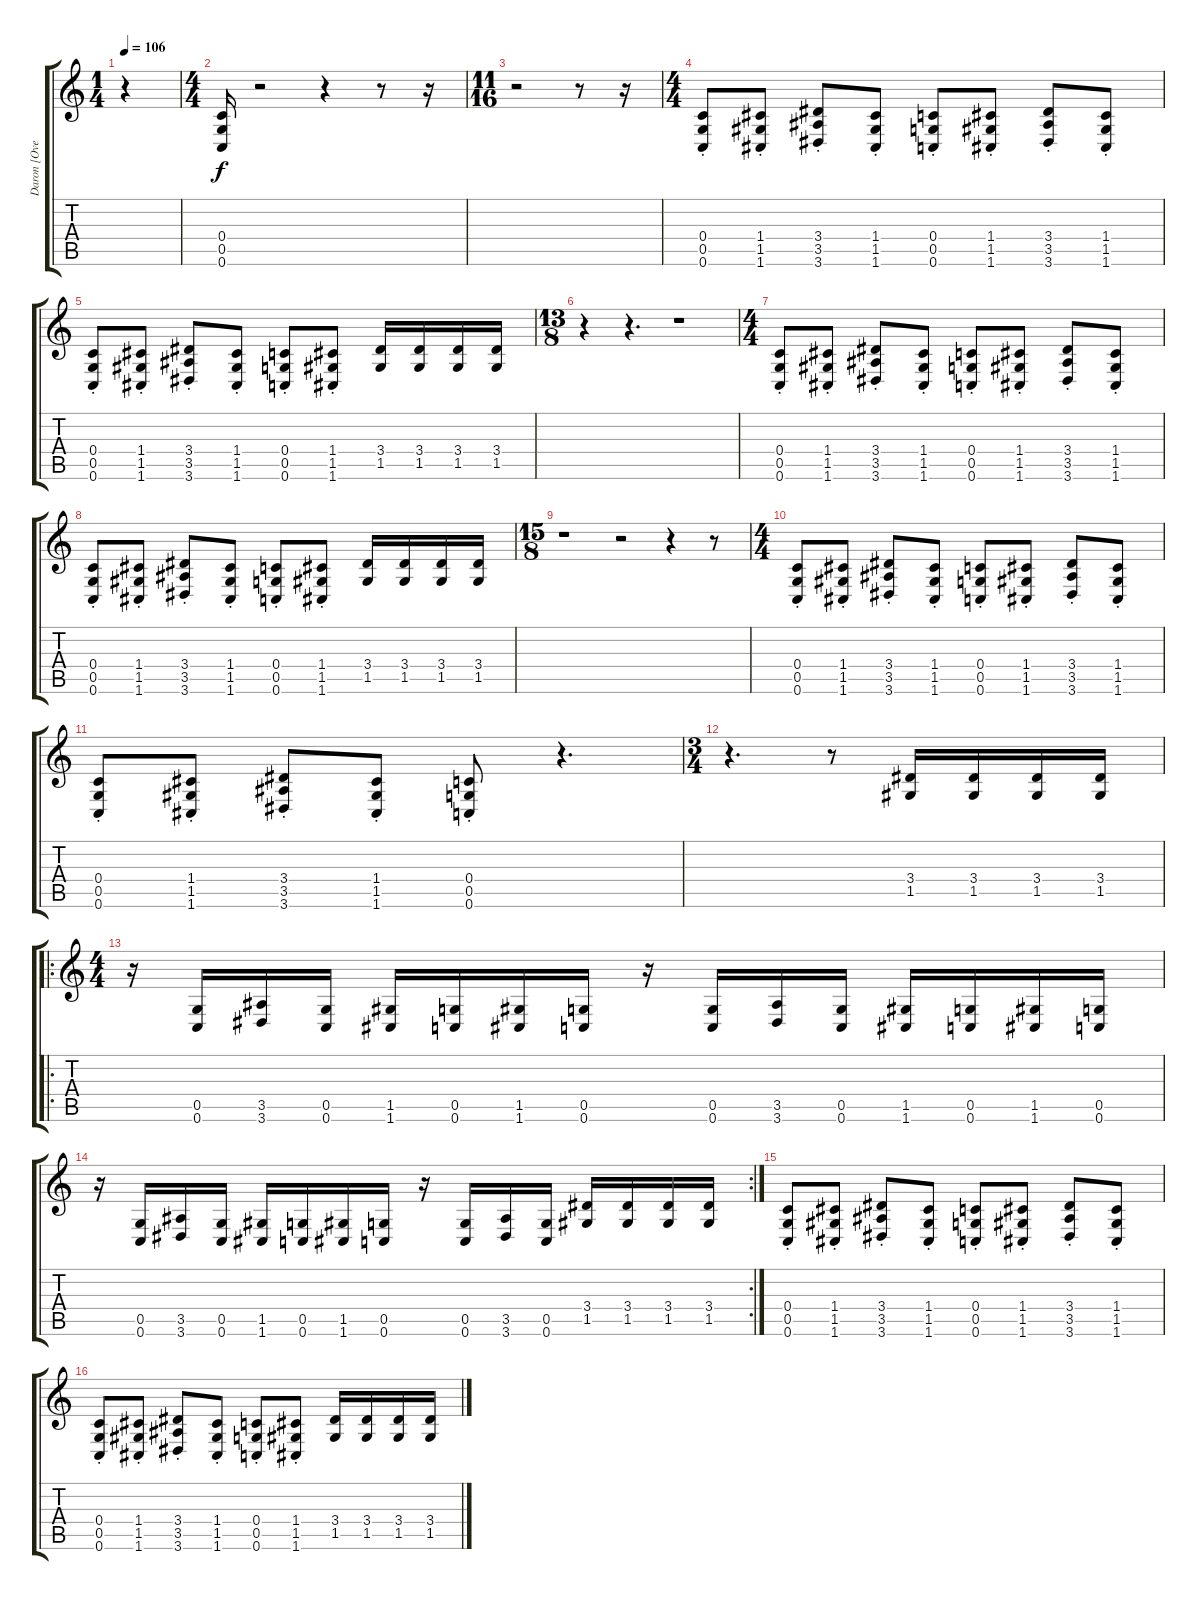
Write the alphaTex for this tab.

\track ("Daron [Overdub]" "Daron [Ove") {instrument overdrivenguitar}
\staff {score tabs}
\tuning (D4 A3 F3 C3 G2 C2) {hide}
\ts (1 4)
\tempo 106
\clef g2
\ks c
r.4{dy f instrument overdrivenguitar} |
\ts (4 4)
(0.4 0.5 0.6).16 r.2 r.4 r.8 r.16 |
\ts (11 16)
r.2 r.8 r.16 |
\ts (4 4)
(0.4{st} 0.5{st} 0.6{st}).8 (1.4{st} 1.5{st} 1.6{st}).8 (3.4{st} 3.5{st} 3.6{st}).8 (1.4{st} 1.5{st} 1.6{st}).8 (0.4{st} 0.5{st} 0.6{st}).8 (1.4{st} 1.5{st} 1.6{st}).8 (3.4{st} 3.5{st} 3.6{st}).8 (1.4{st} 1.5{st} 1.6{st}).8 |
(0.4{st} 0.5{st} 0.6{st}).8 (1.4{st} 1.5{st} 1.6{st}).8 (3.4{st} 3.5{st} 3.6{st}).8 (1.4{st} 1.5{st} 1.6{st}).8 (0.4{st} 0.5{st} 0.6{st}).8 (1.4{st} 1.5{st} 1.6{st}).8 (3.4 1.5).16 (3.4 1.5).16 (3.4 1.5).16 (3.4 1.5).16 |
\ts (13 8)
r.4 r.4{d} r.1 |
\ts (4 4)
(0.4{st} 0.5{st} 0.6{st}).8 (1.4{st} 1.5{st} 1.6{st}).8 (3.4{st} 3.5{st} 3.6{st}).8 (1.4{st} 1.5{st} 1.6{st}).8 (0.4{st} 0.5{st} 0.6{st}).8 (1.4{st} 1.5{st} 1.6{st}).8 (3.4{st} 3.5{st} 3.6{st}).8 (1.4{st} 1.5{st} 1.6{st}).8 |
(0.4{st} 0.5{st} 0.6{st}).8 (1.4{st} 1.5{st} 1.6{st}).8 (3.4{st} 3.5{st} 3.6{st}).8 (1.4{st} 1.5{st} 1.6{st}).8 (0.4{st} 0.5{st} 0.6{st}).8 (1.4{st} 1.5{st} 1.6{st}).8 (3.4 1.5).16 (3.4 1.5).16 (3.4 1.5).16 (3.4 1.5).16 |
\ts (15 8)
r.1 r.2 r.4 r.8 |
\ts (4 4)
(0.4{st} 0.5{st} 0.6{st}).8 (1.4{st} 1.5{st} 1.6{st}).8 (3.4{st} 3.5{st} 3.6{st}).8 (1.4{st} 1.5{st} 1.6{st}).8 (0.4{st} 0.5{st} 0.6{st}).8 (1.4{st} 1.5{st} 1.6{st}).8 (3.4{st} 3.5{st} 3.6{st}).8 (1.4{st} 1.5{st} 1.6{st}).8 |
(0.4{st} 0.5{st} 0.6{st}).8 (1.4{st} 1.5{st} 1.6{st}).8 (3.4{st} 3.5{st} 3.6{st}).8 (1.4{st} 1.5{st} 1.6{st}).8 (0.4{st} 0.5{st} 0.6{st}).8 r.4{d} |
\ts (3 4)
r.4{d} r.8 (3.4 1.5).16 (3.4 1.5).16 (3.4 1.5).16 (3.4 1.5).16 |
\ro
\ts (4 4)
r.16{balance 8} (0.5 0.6).16 (3.5 3.6).16 (0.5 0.6).16 (1.5 1.6).16 (0.5 0.6).16 (1.5 1.6).16 (0.5 0.6).16 r.16 (0.5 0.6).16 (3.5 3.6).16 (0.5 0.6).16 (1.5 1.6).16 (0.5 0.6).16 (1.5 1.6).16 (0.5 0.6).16 |
\rc 2
r.16 (0.5 0.6).16 (3.5 3.6).16 (0.5 0.6).16 (1.5 1.6).16 (0.5 0.6).16 (1.5 1.6).16 (0.5 0.6).16 r.16 (0.5 0.6).16 (3.5 3.6).16 (0.5 0.6).16 (3.4 1.5).16 (3.4 1.5).16 (3.4 1.5).16 (3.4 1.5).16 |
(0.4{st} 0.5{st} 0.6{st}).8{balance 12} (1.4{st} 1.5{st} 1.6{st}).8 (3.4{st} 3.5{st} 3.6{st}).8 (1.4{st} 1.5{st} 1.6{st}).8 (0.4{st} 0.5{st} 0.6{st}).8 (1.4{st} 1.5{st} 1.6{st}).8 (3.4{st} 3.5{st} 3.6{st}).8 (1.4{st} 1.5{st} 1.6{st}).8 |
(0.4{st} 0.5{st} 0.6{st}).8 (1.4{st} 1.5{st} 1.6{st}).8 (3.4{st} 3.5{st} 3.6{st}).8 (1.4{st} 1.5{st} 1.6{st}).8 (0.4{st} 0.5{st} 0.6{st}).8 (1.4{st} 1.5{st} 1.6{st}).8 (3.4 1.5).16 (3.4 1.5).16 (3.4 1.5).16 (3.4 1.5).16
